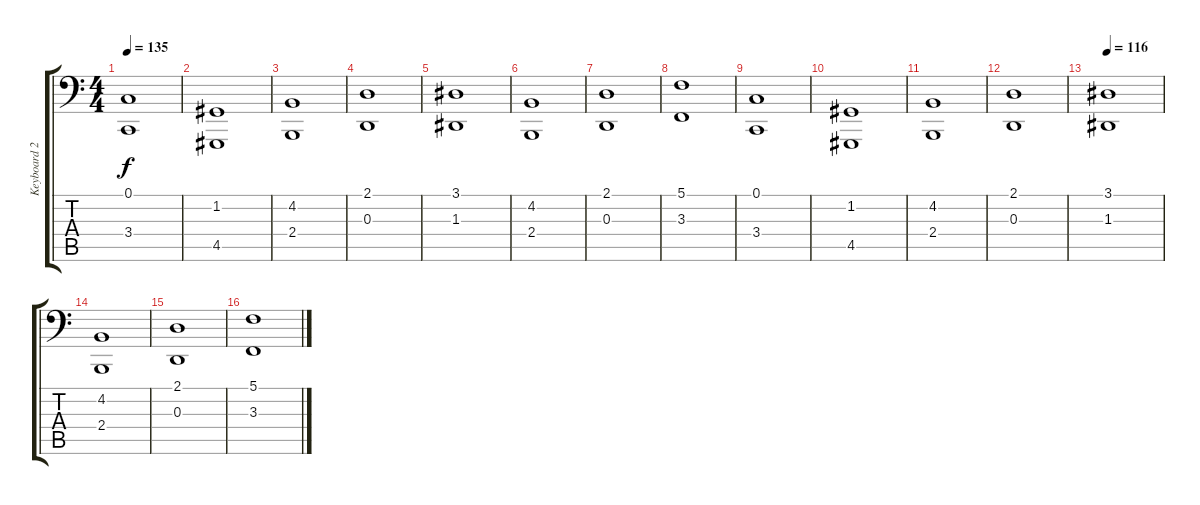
\track ("Keyboard 2 LH" "Keyboard 2") {instrument churchorgan}
\staff {score tabs}
\tuning (C3 G2 D2 A1 E1 B0) {hide}
\ts (4 4)
\tempo 135
\clef f4
\ks c
(0.1 3.4).1{dy f} |
(1.2 4.5).1 |
(4.2 2.4).1 |
(2.1 0.3).1 |
(3.1 1.3).1 |
(4.2 2.4).1 |
(2.1 0.3).1 |
(5.1 3.3).1 |
(0.1 3.4).1 |
(1.2 4.5).1 |
(4.2 2.4).1 |
(2.1 0.3).1 |
\tempo 116
(3.1 1.3).1 |
(4.2 2.4).1 |
(2.1 0.3).1 |
(5.1 3.3).1
